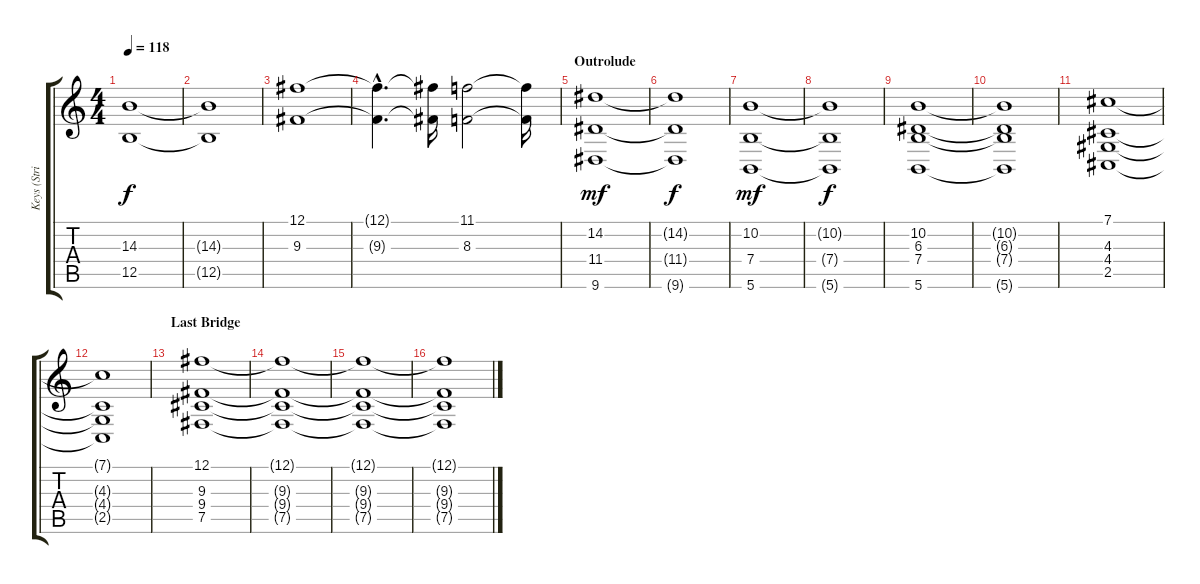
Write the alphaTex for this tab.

\track ("Keys (Strings)" "Keys (Stri") {instrument synthstrings2}
\staff {score tabs}
\tuning (Gb4 Db4 A3 E3 B2 Gb2) {hide}
\ts (4 4)
\tempo 118
\clef g2
\ks c
(14.3 12.5).1{dy f} |
(14.3{t} 12.5{t}).1 |
(12.1 9.3).1 |
(12.1{hac t} 9.3{hac t}).4{d} (12.1{t} 9.3{t}).16 (11.1 8.3).2 (11.1{t} 8.3{t}).16 |
\section ("" "Outrolude")
(14.2 11.4 9.6).1{dy mf} |
(14.2{t} 11.4{t} 9.6{t}).1{dy f} |
(10.2 7.4 5.6).1{dy mf} |
(10.2{t} 7.4{t} 5.6{t}).1{dy f} |
(10.2 6.3 7.4 5.6).1 |
(10.2{t} 6.3{t} 7.4{t} 5.6{t}).1 |
(7.1 4.3 4.4 2.5).1 |
(7.1{t} 4.3{t} 4.4{t} 2.5{t}).1 |
\section ("" "Last Bridge")
(12.1 9.3 9.4 7.5).1{balance 5} |
(12.1{t} 9.3{t} 9.4{t} 7.5{t}).1 |
(12.1{t} 9.3{t} 9.4{t} 7.5{t}).1 |
(12.1{t} 9.3{t} 9.4{t} 7.5{t}).1
